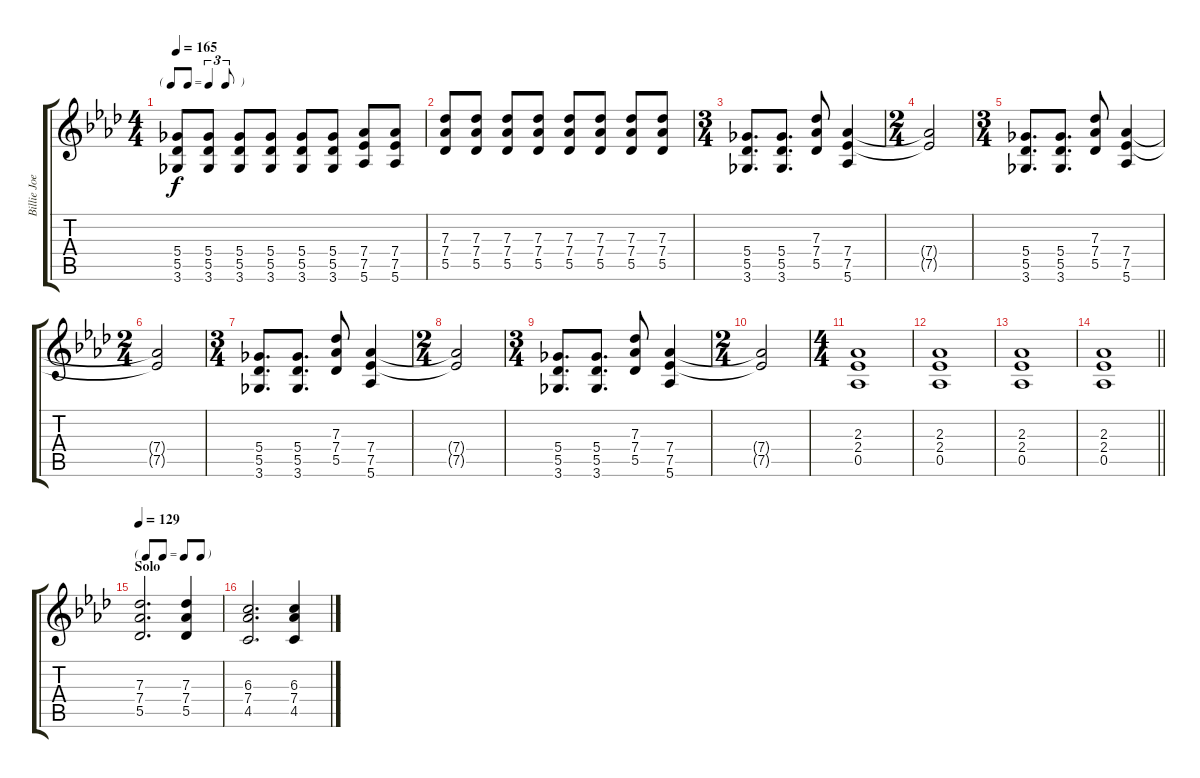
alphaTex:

\track ("Billie Joe Armstrong (Rhythm Guitar)" "Billie Joe") {instrument overdrivenguitar}
\staff {score tabs}
\tuning (Eb4 Bb3 Gb3 Db3 Ab2 Eb2) {hide}
\ts (4 4)
\tf triplet8th
\tempo 165
\clef g2
\ks ab
(5.4 5.5 3.6).8{dy f} (5.4 5.5 3.6).8 (5.4 5.5 3.6).8 (5.4 5.5 3.6).8 (5.4 5.5 3.6).8 (5.4 5.5 3.6).8 (7.4 7.5 5.6).8 (7.4 7.5 5.6).8 |
(7.3 7.4 5.5).8 (7.3 7.4 5.5).8 (7.3 7.4 5.5).8 (7.3 7.4 5.5).8 (7.3 7.4 5.5).8 (7.3 7.4 5.5).8 (7.3 7.4 5.5).8 (7.3 7.4 5.5).8 |
\ts (3 4)
(5.4 5.5 3.6).8{d} (5.4 5.5 3.6).8{d} (7.3 7.4 5.5).8 (7.4 7.5 5.6).4 |
\ts (2 4)
(7.4{t} 7.5{t}).2 |
\ts (3 4)
(5.4 5.5 3.6).8{d} (5.4 5.5 3.6).8{d} (7.3 7.4 5.5).8 (7.4 7.5 5.6).4 |
\ts (2 4)
(7.4{t} 7.5{t}).2 |
\ts (3 4)
(5.4 5.5 3.6).8{d} (5.4 5.5 3.6).8{d} (7.3 7.4 5.5).8 (7.4 7.5 5.6).4 |
\ts (2 4)
(7.4{t} 7.5{t}).2 |
\ts (3 4)
(5.4 5.5 3.6).8{d} (5.4 5.5 3.6).8{d} (7.3 7.4 5.5).8 (7.4 7.5 5.6).4 |
\ts (2 4)
(7.4{t} 7.5{t}).2 |
\ts (4 4)
(2.3 2.4 0.5).1 |
(2.3 2.4 0.5).1 |
(2.3 2.4 0.5).1 |
\barLineRight lightlight
(2.3 2.4 0.5).1 |
\tf none
\section ("" "Solo")
\tempo 129
(7.3 7.4 5.5).2{d} (7.3 7.4 5.5).4 |
(6.3 7.4 4.5).2{d} (6.3 7.4 4.5).4
